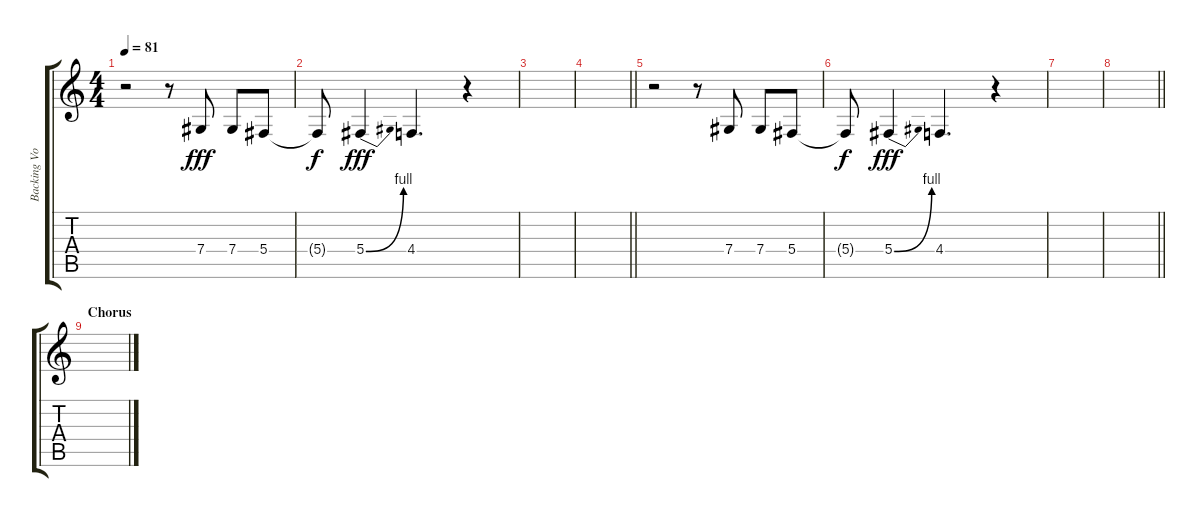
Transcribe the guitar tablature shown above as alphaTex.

\track ("Backing Vocals" "Backing Vo") {instrument lead1square}
\staff {score tabs}
\tuning (Eb4 Bb3 Gb3 Db3 Ab2 Eb2) {hide}
\ts (4 4)
\tempo 81
\clef g2
\ks c
r.2{dy fff} r.8 7.4.8 7.4.8 5.4.8 |
5.4{t}.8{dy f} 5.4{be (bend 0 0 60 4)}.4{dy fff} 4.4.4{d} r.4 |
|
\barLineRight lightlight
|
r.2 r.8 7.4.8 7.4.8 5.4.8 |
5.4{t}.8{dy f} 5.4{be (bend 0 0 60 4)}.4{dy fff} 4.4.4{d} r.4 |
|
\barLineRight lightlight
|
\section ("" "Chorus")
